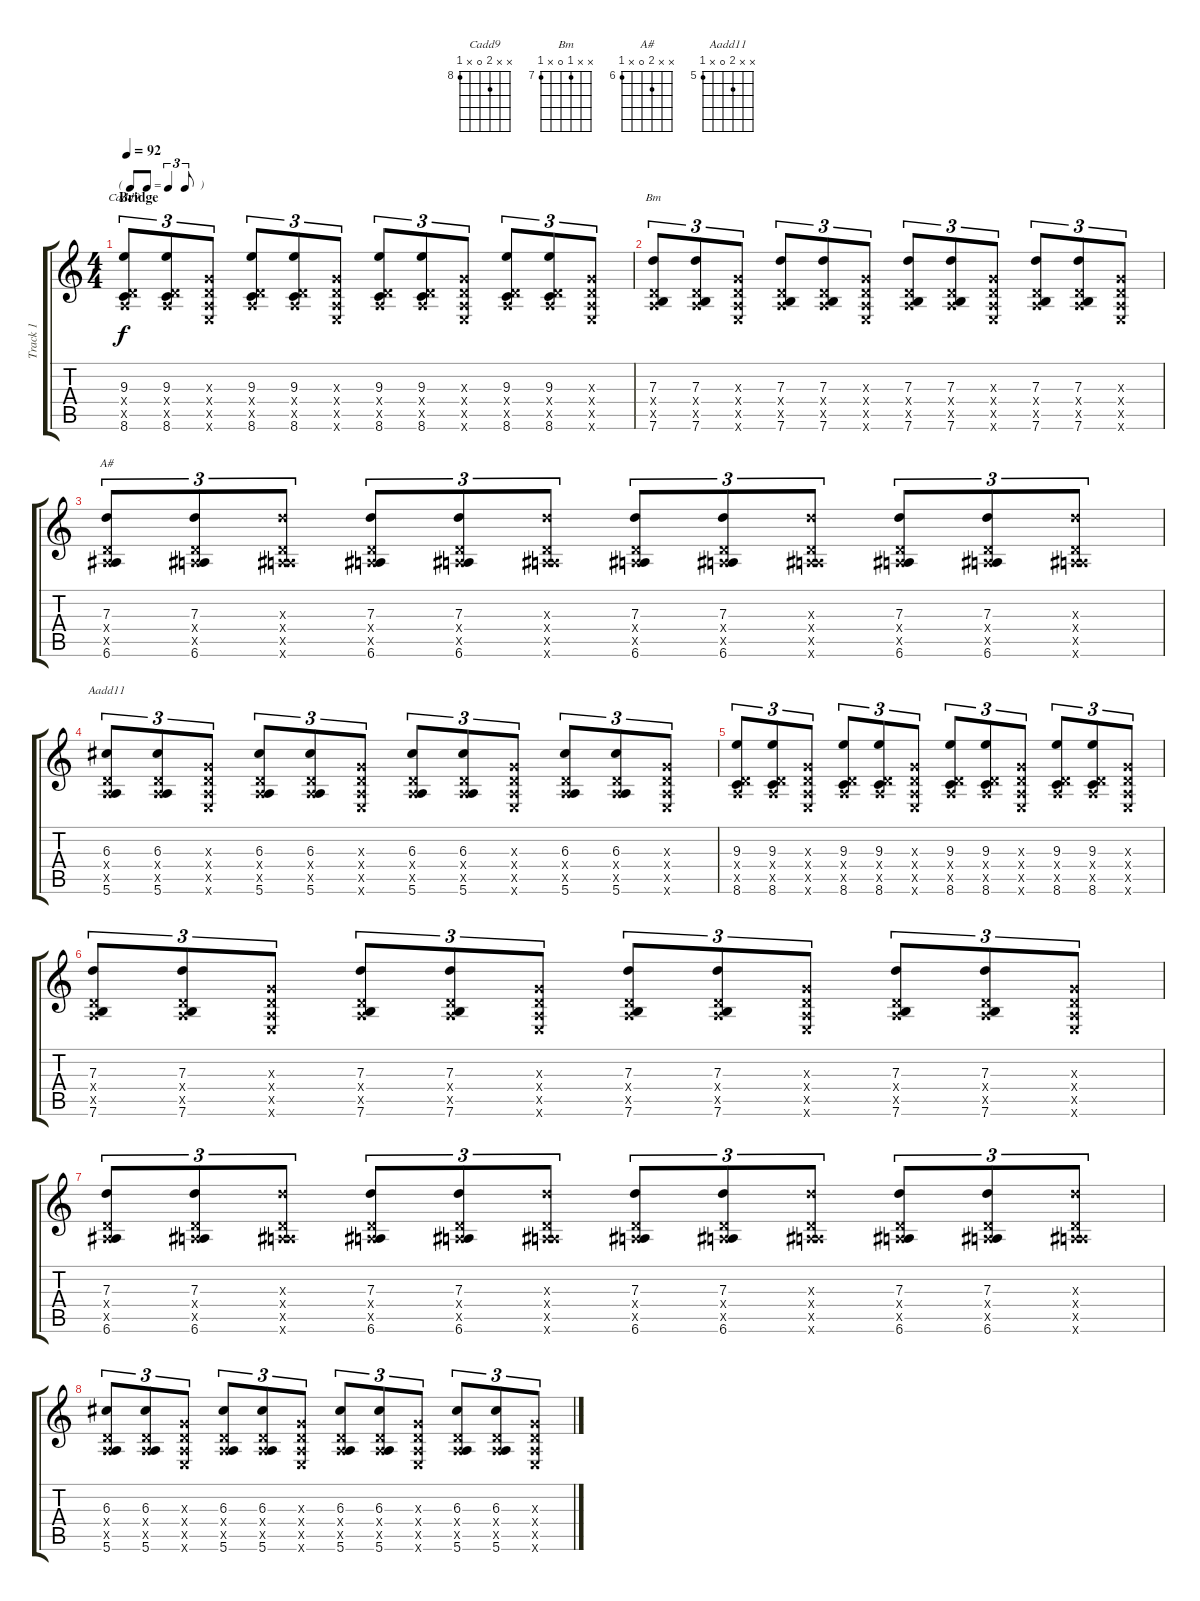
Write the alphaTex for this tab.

\track ("Track 1" "Track 1") {instrument acousticguitarsteel}
\staff {score tabs}
\tuning (E4 B3 G3 D3 A2 E2) {hide}
\chord ("Cadd9" x x 9 0 x 8) {firstfret 8}
\chord ("Bm" x x 7 0 x 7) {firstfret 7}
\chord ("A#" x x 7 0 x 6) {firstfret 6}
\chord ("Aadd11" x x 6 0 x 5) {firstfret 5}
\ts (4 4)
\tf triplet8th
\section ("" "Bridge")
\tempo 92
\clef g2
\ks c
(9.3 0.4{x} 0.5{x} 8.6).8{tu (3 2) ch "Cadd9" dy f} (9.3 0.4{x} 0.5{x} 8.6).8{tu (3 2)} (0.3{x} 0.4{x} 0.5{x} 0.6{x}).8{tu (3 2)} (9.3 0.4{x} 0.5{x} 8.6).8{tu (3 2)} (9.3 0.4{x} 0.5{x} 8.6).8{tu (3 2)} (0.3{x} 0.4{x} 0.5{x} 0.6{x}).8{tu (3 2)} (9.3 0.4{x} 0.5{x} 8.6).8{tu (3 2)} (9.3 0.4{x} 0.5{x} 8.6).8{tu (3 2)} (0.3{x} 0.4{x} 0.5{x} 0.6{x}).8{tu (3 2)} (9.3 0.4{x} 0.5{x} 8.6).8{tu (3 2)} (9.3 0.4{x} 0.5{x} 8.6).8{tu (3 2)} (0.3{x} 0.4{x} 0.5{x} 0.6{x}).8{tu (3 2)} |
(7.3 0.4{x} 0.5{x} 7.6).8{tu (3 2) ch "Bm"} (7.3 0.4{x} 0.5{x} 7.6).8{tu (3 2)} (0.3{x} 0.4{x} 0.5{x} 0.6{x}).8{tu (3 2)} (7.3 0.4{x} 0.5{x} 7.6).8{tu (3 2)} (7.3 0.4{x} 0.5{x} 7.6).8{tu (3 2)} (0.3{x} 0.4{x} 0.5{x} 0.6{x}).8{tu (3 2)} (7.3 0.4{x} 0.5{x} 7.6).8{tu (3 2)} (7.3 0.4{x} 0.5{x} 7.6).8{tu (3 2)} (0.3{x} 0.4{x} 0.5{x} 0.6{x}).8{tu (3 2)} (7.3 0.4{x} 0.5{x} 7.6).8{tu (3 2)} (7.3 0.4{x} 0.5{x} 7.6).8{tu (3 2)} (0.3{x} 0.4{x} 0.5{x} 0.6{x}).8{tu (3 2)} |
(7.3 0.4{x} 0.5{x} 6.6).8{tu (3 2) ch "A#"} (7.3 0.4{x} 0.5{x} 6.6).8{tu (3 2)} (7.3{x} 0.4{x} 0.5{x} 6.6{x}).8{tu (3 2)} (7.3 0.4{x} 0.5{x} 6.6).8{tu (3 2)} (7.3 0.4{x} 0.5{x} 6.6).8{tu (3 2)} (7.3{x} 0.4{x} 0.5{x} 6.6{x}).8{tu (3 2)} (7.3 0.4{x} 0.5{x} 6.6).8{tu (3 2)} (7.3 0.4{x} 0.5{x} 6.6).8{tu (3 2)} (7.3{x} 0.4{x} 0.5{x} 6.6{x}).8{tu (3 2)} (7.3 0.4{x} 0.5{x} 6.6).8{tu (3 2)} (7.3 0.4{x} 0.5{x} 6.6).8{tu (3 2)} (7.3{x} 0.4{x} 0.5{x} 6.6{x}).8{tu (3 2)} |
(6.3 0.4{x} 0.5{x} 5.6).8{tu (3 2) ch "Aadd11"} (6.3 0.4{x} 0.5{x} 5.6).8{tu (3 2)} (0.3{x} 0.4{x} 0.5{x} 0.6{x}).8{tu (3 2)} (6.3 0.4{x} 0.5{x} 5.6).8{tu (3 2)} (6.3 0.4{x} 0.5{x} 5.6).8{tu (3 2)} (0.3{x} 0.4{x} 0.5{x} 0.6{x}).8{tu (3 2)} (6.3 0.4{x} 0.5{x} 5.6).8{tu (3 2)} (6.3 0.4{x} 0.5{x} 5.6).8{tu (3 2)} (0.3{x} 0.4{x} 0.5{x} 0.6{x}).8{tu (3 2)} (6.3 0.4{x} 0.5{x} 5.6).8{tu (3 2)} (6.3 0.4{x} 0.5{x} 5.6).8{tu (3 2)} (0.3{x} 0.4{x} 0.5{x} 0.6{x}).8{tu (3 2)} |
(9.3 0.4{x} 0.5{x} 8.6).8{tu (3 2)} (9.3 0.4{x} 0.5{x} 8.6).8{tu (3 2)} (0.3{x} 0.4{x} 0.5{x} 0.6{x}).8{tu (3 2)} (9.3 0.4{x} 0.5{x} 8.6).8{tu (3 2)} (9.3 0.4{x} 0.5{x} 8.6).8{tu (3 2)} (0.3{x} 0.4{x} 0.5{x} 0.6{x}).8{tu (3 2)} (9.3 0.4{x} 0.5{x} 8.6).8{tu (3 2)} (9.3 0.4{x} 0.5{x} 8.6).8{tu (3 2)} (0.3{x} 0.4{x} 0.5{x} 0.6{x}).8{tu (3 2)} (9.3 0.4{x} 0.5{x} 8.6).8{tu (3 2)} (9.3 0.4{x} 0.5{x} 8.6).8{tu (3 2)} (0.3{x} 0.4{x} 0.5{x} 0.6{x}).8{tu (3 2)} |
(7.3 0.4{x} 0.5{x} 7.6).8{tu (3 2)} (7.3 0.4{x} 0.5{x} 7.6).8{tu (3 2)} (0.3{x} 0.4{x} 0.5{x} 0.6{x}).8{tu (3 2)} (7.3 0.4{x} 0.5{x} 7.6).8{tu (3 2)} (7.3 0.4{x} 0.5{x} 7.6).8{tu (3 2)} (0.3{x} 0.4{x} 0.5{x} 0.6{x}).8{tu (3 2)} (7.3 0.4{x} 0.5{x} 7.6).8{tu (3 2)} (7.3 0.4{x} 0.5{x} 7.6).8{tu (3 2)} (0.3{x} 0.4{x} 0.5{x} 0.6{x}).8{tu (3 2)} (7.3 0.4{x} 0.5{x} 7.6).8{tu (3 2)} (7.3 0.4{x} 0.5{x} 7.6).8{tu (3 2)} (0.3{x} 0.4{x} 0.5{x} 0.6{x}).8{tu (3 2)} |
(7.3 0.4{x} 0.5{x} 6.6).8{tu (3 2)} (7.3 0.4{x} 0.5{x} 6.6).8{tu (3 2)} (7.3{x} 0.4{x} 0.5{x} 6.6{x}).8{tu (3 2)} (7.3 0.4{x} 0.5{x} 6.6).8{tu (3 2)} (7.3 0.4{x} 0.5{x} 6.6).8{tu (3 2)} (7.3{x} 0.4{x} 0.5{x} 6.6{x}).8{tu (3 2)} (7.3 0.4{x} 0.5{x} 6.6).8{tu (3 2)} (7.3 0.4{x} 0.5{x} 6.6).8{tu (3 2)} (7.3{x} 0.4{x} 0.5{x} 6.6{x}).8{tu (3 2)} (7.3 0.4{x} 0.5{x} 6.6).8{tu (3 2)} (7.3 0.4{x} 0.5{x} 6.6).8{tu (3 2)} (7.3{x} 0.4{x} 0.5{x} 6.6{x}).8{tu (3 2)} |
(6.3 0.4{x} 0.5{x} 5.6).8{tu (3 2)} (6.3 0.4{x} 0.5{x} 5.6).8{tu (3 2)} (0.3{x} 0.4{x} 0.5{x} 0.6{x}).8{tu (3 2)} (6.3 0.4{x} 0.5{x} 5.6).8{tu (3 2)} (6.3 0.4{x} 0.5{x} 5.6).8{tu (3 2)} (0.3{x} 0.4{x} 0.5{x} 0.6{x}).8{tu (3 2)} (6.3 0.4{x} 0.5{x} 5.6).8{tu (3 2)} (6.3 0.4{x} 0.5{x} 5.6).8{tu (3 2)} (0.3{x} 0.4{x} 0.5{x} 0.6{x}).8{tu (3 2)} (6.3 0.4{x} 0.5{x} 5.6).8{tu (3 2)} (6.3 0.4{x} 0.5{x} 5.6).8{tu (3 2)} (0.3{x} 0.4{x} 0.5{x} 0.6{x}).8{tu (3 2)}
